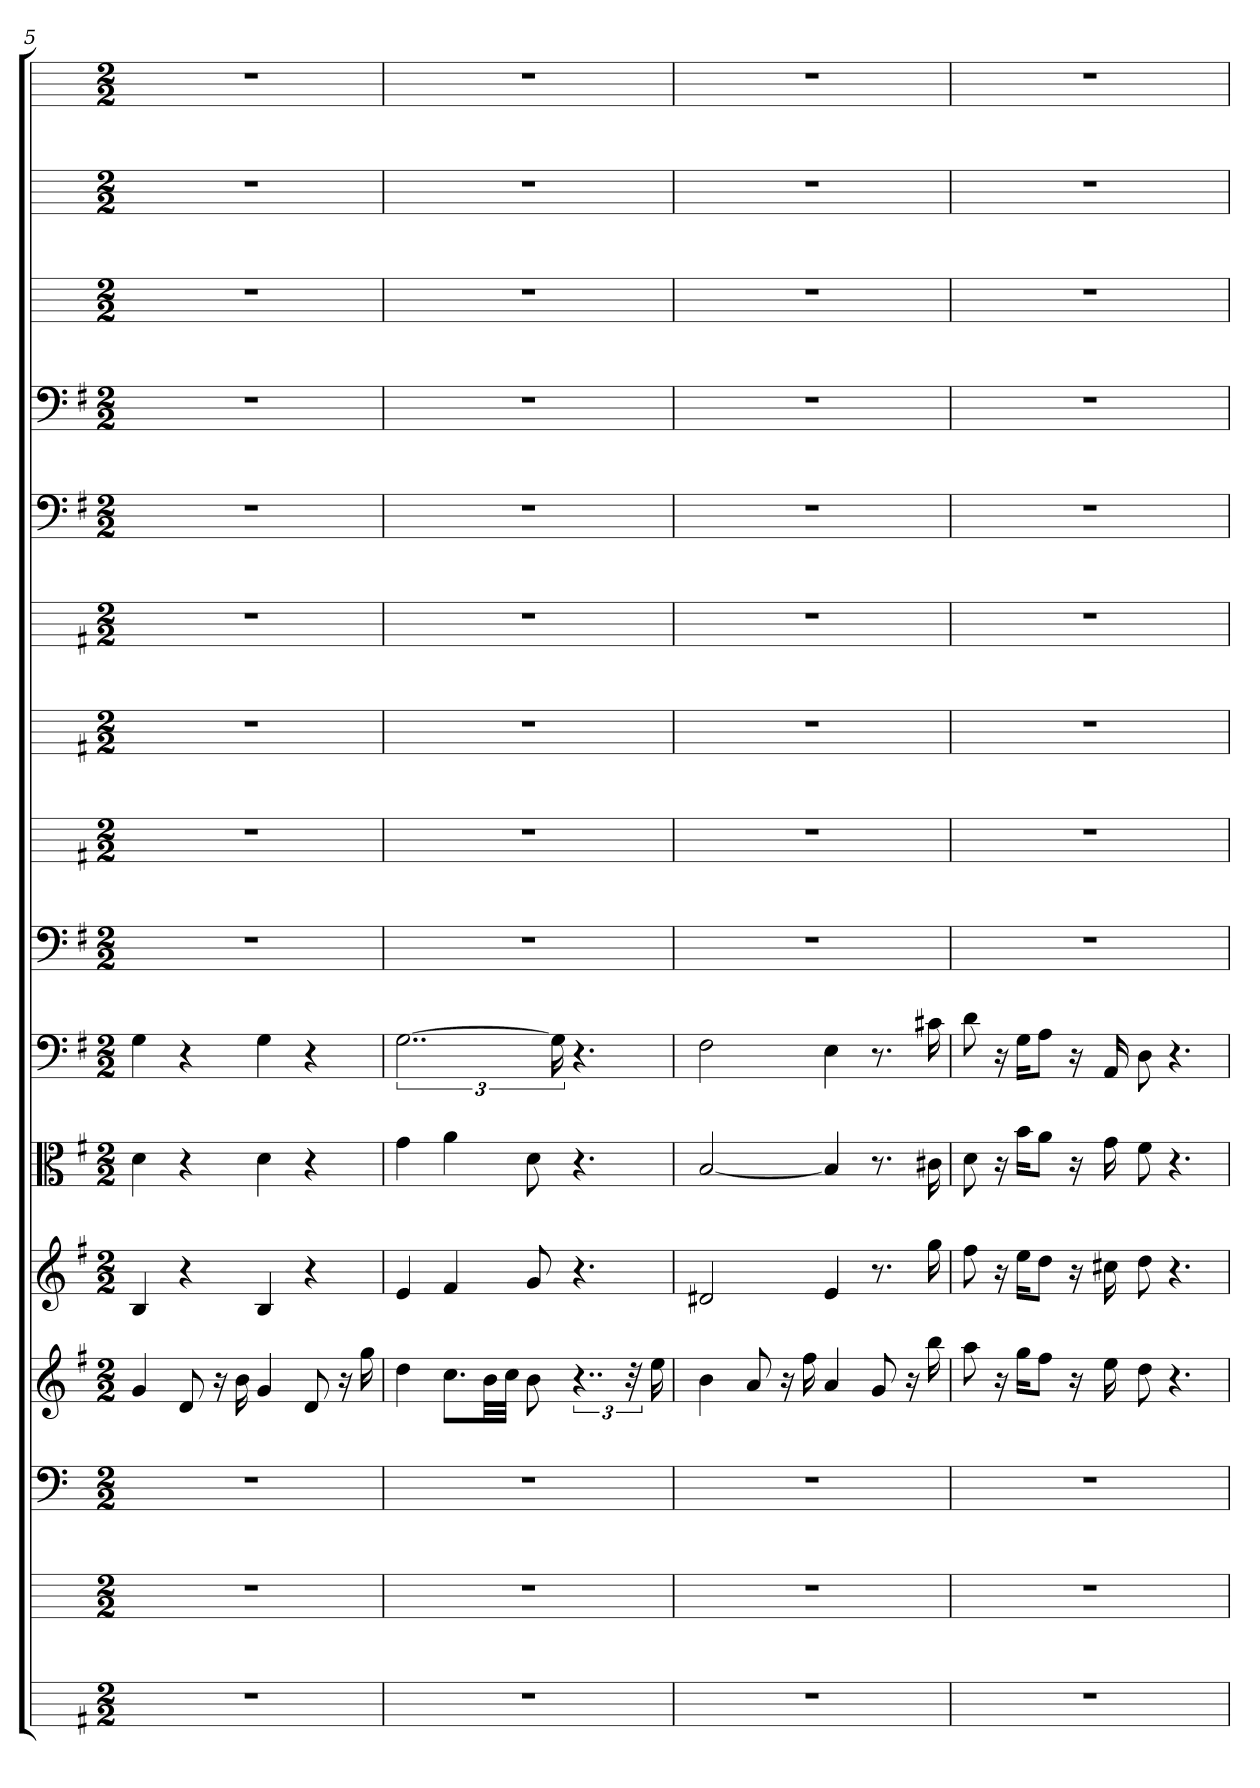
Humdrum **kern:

**kern	**kern	**kern	**kern	**kern	**kern	**kern	**kern	**kern	**kern	**kern	**kern	**kern	**kern	**kern	**kern
*part16	*part15	*part14	*part13	*part12	*part11	*part10	*part9	*part8	*part7	*part6	*part5	*part4	*part3	*part2	*part1
*staff16	*staff15	*staff14	*staff13	*staff12	*staff11	*staff10	*staff9	*staff8	*staff7	*staff6	*staff5	*staff4	*staff3	*staff2	*staff1
*	*	*clefF4	*	*	*clefC3	*clefF4	*clefF4	*	*	*	*clefF4	*clefF4	*	*	*
*k[f#]	*k[]	*k[]	*k[f#]	*k[f#]	*k[f#]	*k[f#]	*k[f#]	*k[f#]	*k[f#]	*k[f#]	*k[f#]	*k[f#]	*k[]	*k[]	*k[]
*M2/2	*M2/2	*M2/2	*M2/2	*M2/2	*M2/2	*M2/2	*M2/2	*M2/2	*M2/2	*M2/2	*M2/2	*M2/2	*M2/2	*M2/2	*M2/2
=5	=5	=5	=5	=5	=5	=5	=5	=5	=5	=5	=5	=5	=5	=5	=5
1r	1r	1r	4g	4B	4d	4G	1r	1r	1r	1r	1r	1r	1r	1r	1r
.	.	.	8d	4r	4r	4r	.	.	.	.	.	.	.	.	.
.	.	.	16r	.	.	.	.	.	.	.	.	.	.	.	.
.	.	.	16b	.	.	.	.	.	.	.	.	.	.	.	.
.	.	.	4g	4B	4d	4G	.	.	.	.	.	.	.	.	.
.	.	.	8d	4r	4r	4r	.	.	.	.	.	.	.	.	.
.	.	.	16r	.	.	.	.	.	.	.	.	.	.	.	.
.	.	.	16gg	.	.	.	.	.	.	.	.	.	.	.	.
=6	=6	=6	=6	=6	=6	=6	=6	=6	=6	=6	=6	=6	=6	=6	=6
1r	1r	1r	4dd	4e	4g	[3..G	1r	1r	1r	1r	1r	1r	1r	1r	1r
.	.	.	8.ccL	4f#	4a	.	.	.	.	.	.	.	.	.	.
.	.	.	32bLL	.	.	.	.	.	.	.	.	.	.	.	.
.	.	.	32ccJJJ	.	.	.	.	.	.	.	.	.	.	.	.
.	.	.	8b	8g	8d	.	.	.	.	.	.	.	.	.	.
.	.	.	.	.	.	24G]	.	.	.	.	.	.	.	.	.
.	.	.	6..r	4.r	4.r	4.r	.	.	.	.	.	.	.	.	.
.	.	.	48r	.	.	.	.	.	.	.	.	.	.	.	.
.	.	.	16ee	.	.	.	.	.	.	.	.	.	.	.	.
=7	=7	=7	=7	=7	=7	=7	=7	=7	=7	=7	=7	=7	=7	=7	=7
1r	1r	1r	4b	2d#X	[2B	2F#	1r	1r	1r	1r	1r	1r	1r	1r	1r
.	.	.	8a	.	.	.	.	.	.	.	.	.	.	.	.
.	.	.	16r	.	.	.	.	.	.	.	.	.	.	.	.
.	.	.	16ff#	.	.	.	.	.	.	.	.	.	.	.	.
.	.	.	4a	4e	4B]	4E	.	.	.	.	.	.	.	.	.
.	.	.	8g	8.r	8.r	8.r	.	.	.	.	.	.	.	.	.
.	.	.	16r	.	.	.	.	.	.	.	.	.	.	.	.
.	.	.	16bb	16gg	16c#X	16c#X	.	.	.	.	.	.	.	.	.
=8	=8	=8	=8	=8	=8	=8	=8	=8	=8	=8	=8	=8	=8	=8	=8
1r	1r	1r	8aa	8ff#	8d	8d	1r	1r	1r	1r	1r	1r	1r	1r	1r
.	.	.	16r	16r	16r	16r	.	.	.	.	.	.	.	.	.
.	.	.	16ggKL	16eeKL	16b\KL	16G\KL	.	.	.	.	.	.	.	.	.
.	.	.	8ff#J	8ddJ	8a\J	8A\J	.	.	.	.	.	.	.	.	.
.	.	.	16r	16r	16r	16r	.	.	.	.	.	.	.	.	.
.	.	.	16ee	16cc#X	16g	16AA	.	.	.	.	.	.	.	.	.
.	.	.	8dd	8dd	8f#	8D	.	.	.	.	.	.	.	.	.
.	.	.	4.r	4.r	4.r	4.r	.	.	.	.	.	.	.	.	.
=	=	=	=	=	=	=	=	=	=	=	=	=	=	=	=
*-	*-	*-	*-	*-	*-	*-	*-	*-	*-	*-	*-	*-	*-	*-	*-
